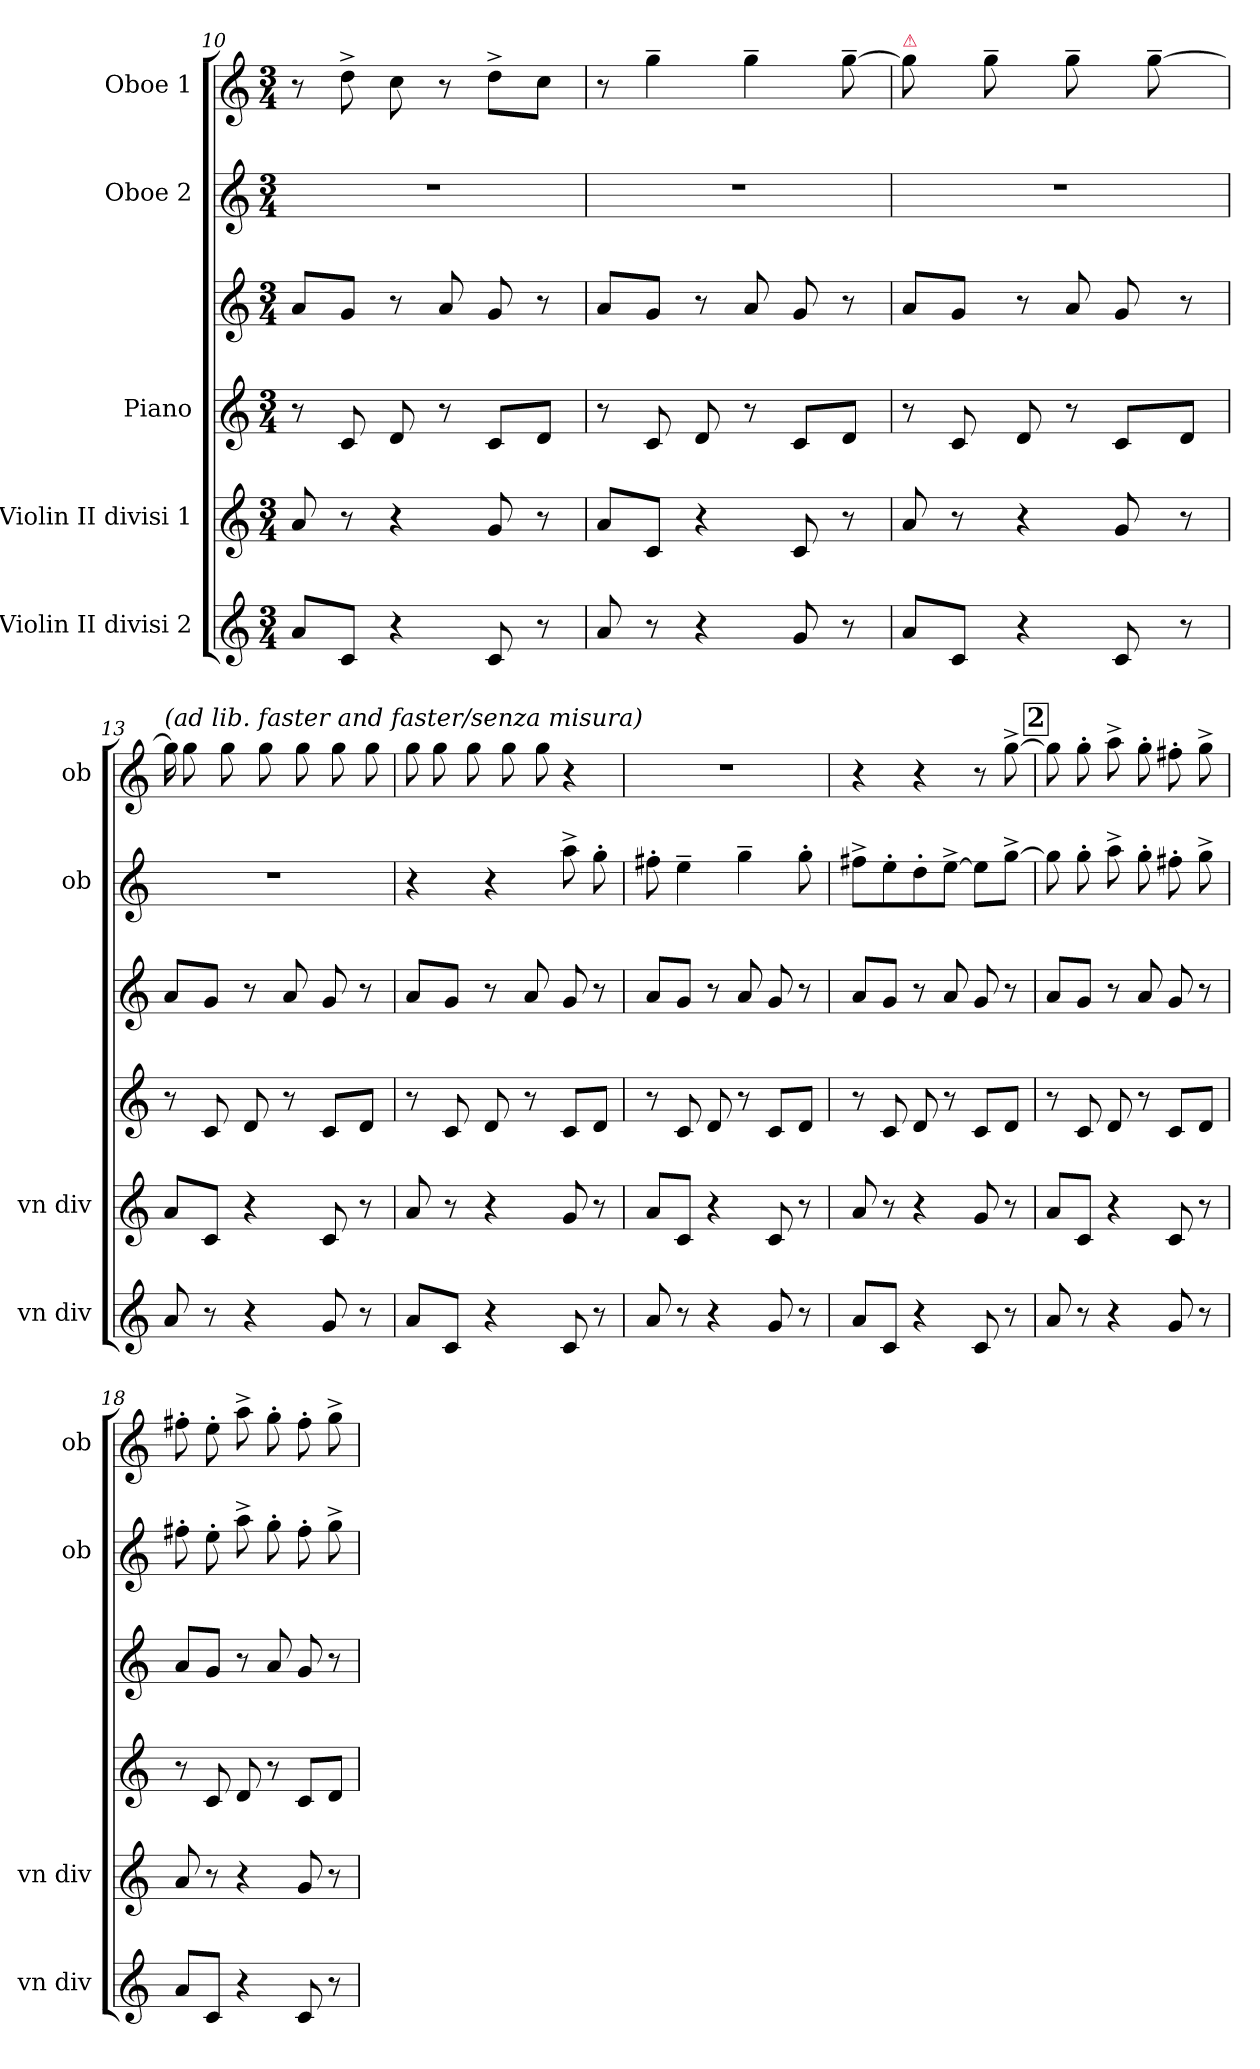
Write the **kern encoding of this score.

**kern	**kern	**kern	**kern	**kern	**kern
*part5	*part4	*part3	*part3	*part2	*part1
*staff6	*staff5	*staff4	*staff3	*staff2	*staff1
*I"Violin II divisi 2	*I"Violin II divisi 1	*I"Piano	*	*I"Oboe 2	*I"Oboe 1
*I'vn div	*I'vn div	*	*	*I'ob	*I'ob
*clefG2	*clefG2	*clefG2	*clefG2	*clefG2	*clefG2
*k[]	*k[]	*k[]	*k[]	*k[]	*k[]
*C:	*C:	*C:	*C:	*C:	*C:
*M3/4	*M3/4	*M3/4	*M3/4	*M3/4	*M3/4
=10	=10	=10	=10	=10	=10
8aL	8a	8r	8aL	4%3r	8r
8cJ	8r	8c	8gJ	.	8dd^
4r	4r	8d	8r	.	8cc
.	.	8r	8a	.	8r
8c	8g	8cL	8g	.	8dd^L
8r	8r	8dJ	8r	.	8ccJ
=11	=11	=11	=11	=11	=11
8a	8aL	8r	8aL	4%3r	8r
8r	8cJ	8c	8gJ	.	4gg~
4r	4r	8d	8r	.	.
.	.	8r	8a	.	4gg~
8g	8c	8cL	8g	.	.
8r	8r	8dJ	8r	.	[8gg~
=12	=12	=12	=12	=12	=12
*	*	*	*	*	*Xtuplet
!	!	!	!	!	!LO:TX:a:color=crimson:t=⚠
8aL	8a	8r	8aL	4%3r	16%3gg]
8cJ	8r	8c	8gJ	.	.
.	.	.	.	.	16%3gg~
4r	4r	8d	8r	.	.
.	.	8r	8a	.	16%3gg~
8c	8g	8cL	8g	.	.
.	.	.	.	.	[16%3gg~
8r	8r	8dJ	8r	.	.
=13	=13	=13	=13	=13	=13
!	!	!	!	!	!LO:TX:a:i:t=(ad lib. faster and faster/senza misura)
8a	8aL	8r	8aL	4%3r	52%3gg]
.	.	.	.	.	26%3gg
8r	8cJ	8c	8gJ	.	.
.	.	.	.	.	26%3gg
4r	4r	8d	8r	.	.
.	.	.	.	.	26%3gg
.	.	8r	8a	.	.
.	.	.	.	.	26%3gg
8g	8c	8cL	8g	.	.
.	.	.	.	.	26%3gg
8r	8r	8dJ	8r	.	.
.	.	.	.	.	26%3gg
=14	=14	=14	=14	=14	=14
8aL	8a	8r	8aL	4r	10gg
.	.	.	.	.	10gg
8cJ	8r	8c	8gJ	.	.
.	.	.	.	.	10gg
4r	4r	8d	8r	4r	.
.	.	.	.	.	10gg
.	.	8r	8a	.	.
.	.	.	.	.	10gg
8c	8g	8cL	8g	8aa^	4r
8r	8r	8dJ	8r	8gg'	.
=15	=15	=15	=15	=15	=15
8a	8aL	8r	8aL	8ff#X'	4%3r
8r	8cJ	8c	8gJ	4ee~	.
4r	4r	8d	8r	.	.
.	.	8r	8a	4gg~	.
8g	8c	8cL	8g	.	.
8r	8r	8dJ	8r	8gg'	.
=16	=16	=16	=16	=16	=16
8aL	8a	8r	8aL	8ff#X^L	4r
8cJ	8r	8c	8gJ	8ee'	.
4r	4r	8d	8r	8dd'	4r
.	.	8r	8a	[8ee^J	.
8c	8g	8cL	8g	8eeL]	8r
8r	8r	8dJ	8r	[8gg^J	[8gg^
!!LO:REH:place=s1:t=2
=17	=17	=17	=17	=17	=17
8a	8aL	8r	8aL	8gg]	8gg]
8r	8cJ	8c	8gJ	8gg'	8gg'
4r	4r	8d	8r	8aa^	8aa^
.	.	8r	8a	8gg'	8gg'
8g	8c	8cL	8g	8ff#X'	8ff#X'
8r	8r	8dJ	8r	8gg^	8gg^
=18	=18	=18	=18	=18	=18
8aL	8a	8r	8aL	8ff#X'	8ff#X'
8cJ	8r	8c	8gJ	8ee'	8ee'
4r	4r	8d	8r	8aa^	8aa^
.	.	8r	8a	8gg'	8gg'
8c	8g	8cL	8g	8ff#'	8ff#'
8r	8r	8dJ	8r	8gg^	8gg^
=	=	=	=	=	=
*-	*-	*-	*-	*-	*-
